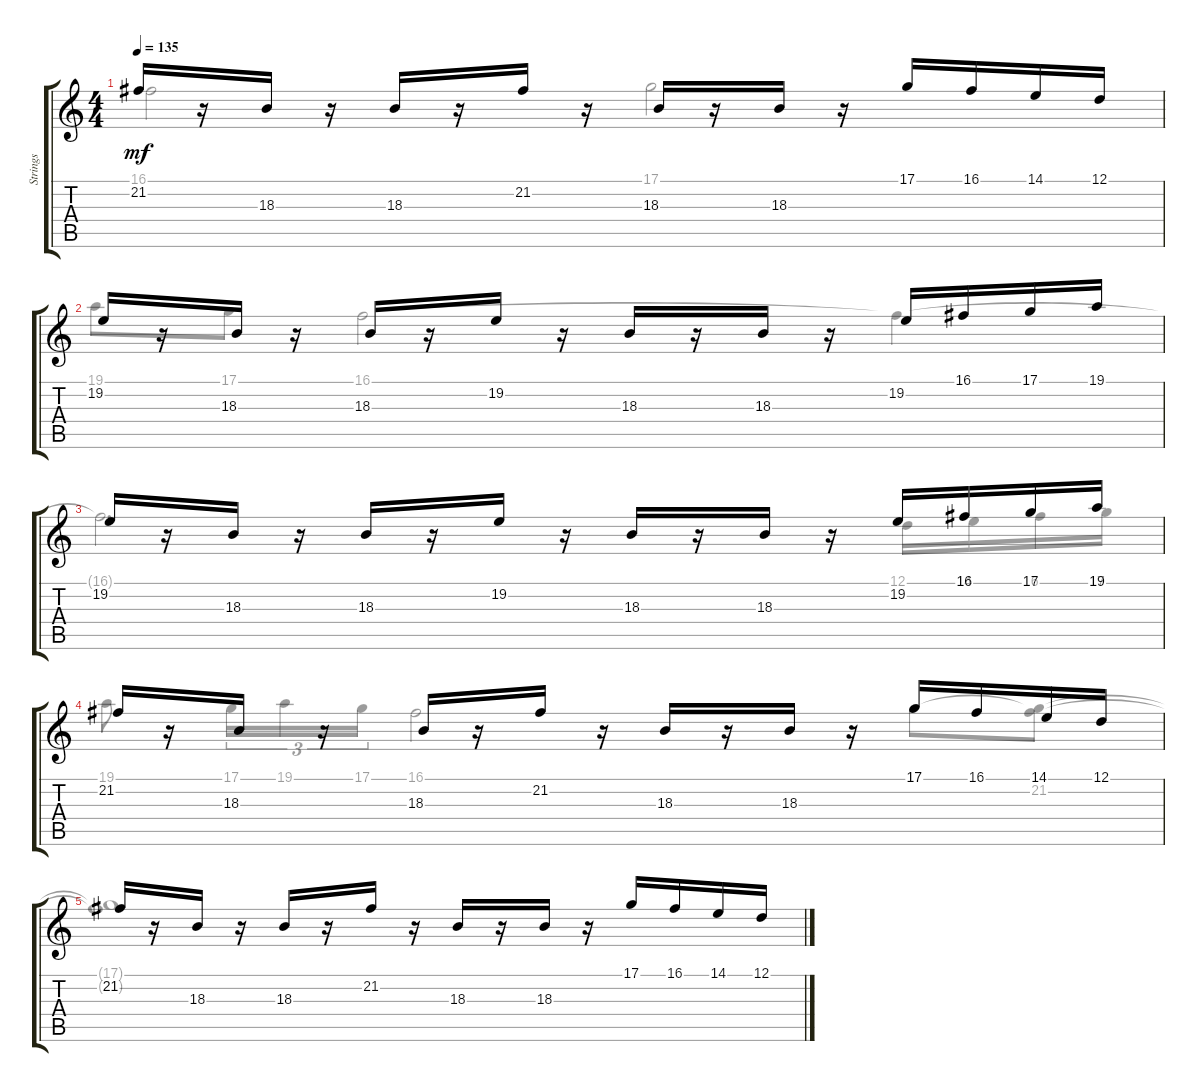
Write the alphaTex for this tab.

\track ("Strings" "Strings") {instrument violin}
\staff {score tabs}
\tuning (D4 A3 F3 C3 G2 C2) {hide}
\voice
\ts (4 4)
\tempo 135
\clef g2
\ks c
21.2.16{dy mf} r.16 18.3.16 r.16 18.3.16 r.16 21.2.16 r.16 18.3.16 r.16 18.3.16 r.16 17.1.16 16.1.16 14.1.16 12.1.16 |
19.2.16 r.16 18.3.16 r.16 18.3.16 r.16 19.2.16 r.16 18.3.16 r.16 18.3.16 r.16 19.2.16 16.1.16 17.1.16 19.1.16 |
19.2.16 r.16 18.3.16 r.16 18.3.16 r.16 19.2.16 r.16 18.3.16 r.16 18.3.16 r.16 19.2.16 16.1.16 17.1.16 19.1.16 |
21.2.16 r.16 18.3.16 r.16 18.3.16 r.16 21.2.16 r.16 18.3.16 r.16 18.3.16 r.16 17.1.16 16.1.16 14.1.16 12.1.16 |
21.2.16 r.16 18.3.16 r.16 18.3.16 r.16 21.2.16 r.16 18.3.16 r.16 18.3.16 r.16 17.1.16 16.1.16 14.1.16 12.1.16 |
|
\voice
\clef g2
\ottava regular
\simile none
\ks c
16.1.2{dy mf} 17.1.2 |
19.1.8 17.1.8 16.1.2 16.1{t}.4 |
16.1{t}.2{d} 12.1.16 14.1.16 16.1.16 17.1.16 |
19.1.8 17.1.16{tu (3 2)} 19.1.16{tu (3 2)} 17.1.16{tu (3 2)} 16.1.2 17.1.8 (17.1{t} 21.2).8 |
(17.1{t} 21.2{t}).1 |
|
